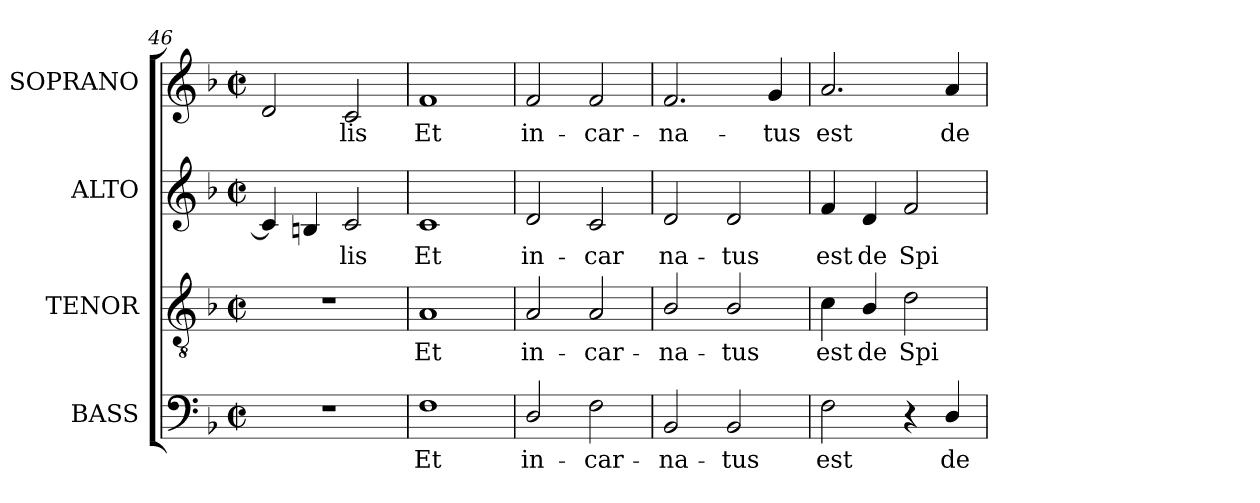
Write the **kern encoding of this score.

**kern	**text	**kern	**text	**kern	**text	**kern	**text
*part4	*part4	*part3	*part3	*part2	*part2	*part1	*part1
*staff4	*staff4	*staff3	*staff3	*staff2	*staff2	*staff1	*staff1
*I"BASS	*	*I"TENOR	*	*I"ALTO	*	*I"SOPRANO	*
*I'B.	*	*I'T.	*	*I'A.	*	*I'S.	*
*clefF4	*	*clefGv2	*	*clefG2	*	*clefG2	*
*	*	*ITrd7c12	*	*	*	*	*
*k[b-]	*	*k[b-]	*	*k[b-]	*	*k[b-]	*
*F:	*	*F:	*	*F:	*	*F:	*
*M2/2	*	*M2/2	*	*M2/2	*	*M2/2	*
*met(c|)	*	*met(c|)	*	*met(c|)	*	*met(c|)	*
=46	=46	=46	=46	=46	=46	=46	=46
1r	.	1r	.	4ci/]	.	2di/	.
.	.	.	.	4Bni/	.	.	.
!	!	!	!	!	!LO:LY:b:color=#000000	!	!
!	!	!	!	!	!	!	!LO:LY:b:color=#000000
.	.	.	.	2ci/	-lis	2ci/	-lis
=47	=47	=47	=47	=47	=47	=47	=47
!	!LO:LY:b:color=#000000	!	!	!	!	!	!
!	!	!	!LO:LY:b:color=#000000	!	!	!	!
!	!	!	!	!	!LO:LY:b:color=#000000	!	!
!	!	!	!	!	!	!	!LO:LY:b:color=#000000
1Fi	Et	1AAi	Et	1ci	Et	1fi	Et
=48	=48	=48	=48	=48	=48	=48	=48
!	!LO:LY:b:color=#000000	!	!	!	!	!	!
!	!	!	!LO:LY:b:color=#000000	!	!	!	!
!	!	!	!	!	!LO:LY:b:color=#000000	!	!
!	!	!	!	!	!	!	!LO:LY:b:color=#000000
2Di/	in-	2AAi/	in-	2di/	in-	2fi/	in-
!	!LO:LY:b:color=#000000	!	!	!	!	!	!
!	!	!	!LO:LY:b:color=#000000	!	!	!	!
!	!	!	!	!	!LO:LY:b:color=#000000	!	!
!	!	!	!	!	!	!	!LO:LY:b:color=#000000
2Fi\	-car-	2AAi/	-car-	2ci/	-car	2fi/	-car-
=49	=49	=49	=49	=49	=49	=49	=49
!	!LO:LY:b:color=#000000	!	!	!	!	!	!
!	!	!	!LO:LY:b:color=#000000	!	!	!	!
!	!	!	!	!	!LO:LY:b:color=#000000	!	!
!	!	!	!	!	!	!	!LO:LY:b:color=#000000
2BB-i/	-na-	2BB-i/	-na-	2di/	na-	2.fi/	-na-
!	!LO:LY:b:color=#000000	!	!	!	!	!	!
!	!	!	!LO:LY:b:color=#000000	!	!	!	!
!	!	!	!	!	!LO:LY:b:color=#000000	!	!
2BB-i/	-tus	2BB-i/	-tus	2di/	-tus	.	.
!	!	!	!	!	!	!	!LO:LY:b:color=#000000
.	.	.	.	.	.	4gi/	-tus
=50	=50	=50	=50	=50	=50	=50	=50
!	!LO:LY:b:color=#000000	!	!	!	!	!	!
!	!	!	!LO:LY:b:color=#000000	!	!	!	!
!	!	!	!	!	!LO:LY:b:color=#000000	!	!
!	!	!	!	!	!	!	!LO:LY:b:color=#000000
2Fi\	est	4Ci\	est	4fi/	est	2.ai/	est
!	!	!	!LO:LY:b:color=#000000	!	!	!	!
!	!	!	!	!	!LO:LY:b:color=#000000	!	!
.	.	4BB-i/	de	4di/	de	.	.
!	!	!	!LO:LY:b:color=#000000	!	!	!	!
!	!	!	!	!	!LO:LY:b:color=#000000	!	!
4r	.	2Di\	Spi-	2fi/	Spi-	.	.
!	!LO:LY:b:color=#000000	!	!	!	!	!	!
!	!	!	!	!	!	!	!LO:LY:b:color=#000000
4Di/	de	.	.	.	.	4ai/	de
=	=	=	=	=	=	=	=
*-	*-	*-	*-	*-	*-	*-	*-
